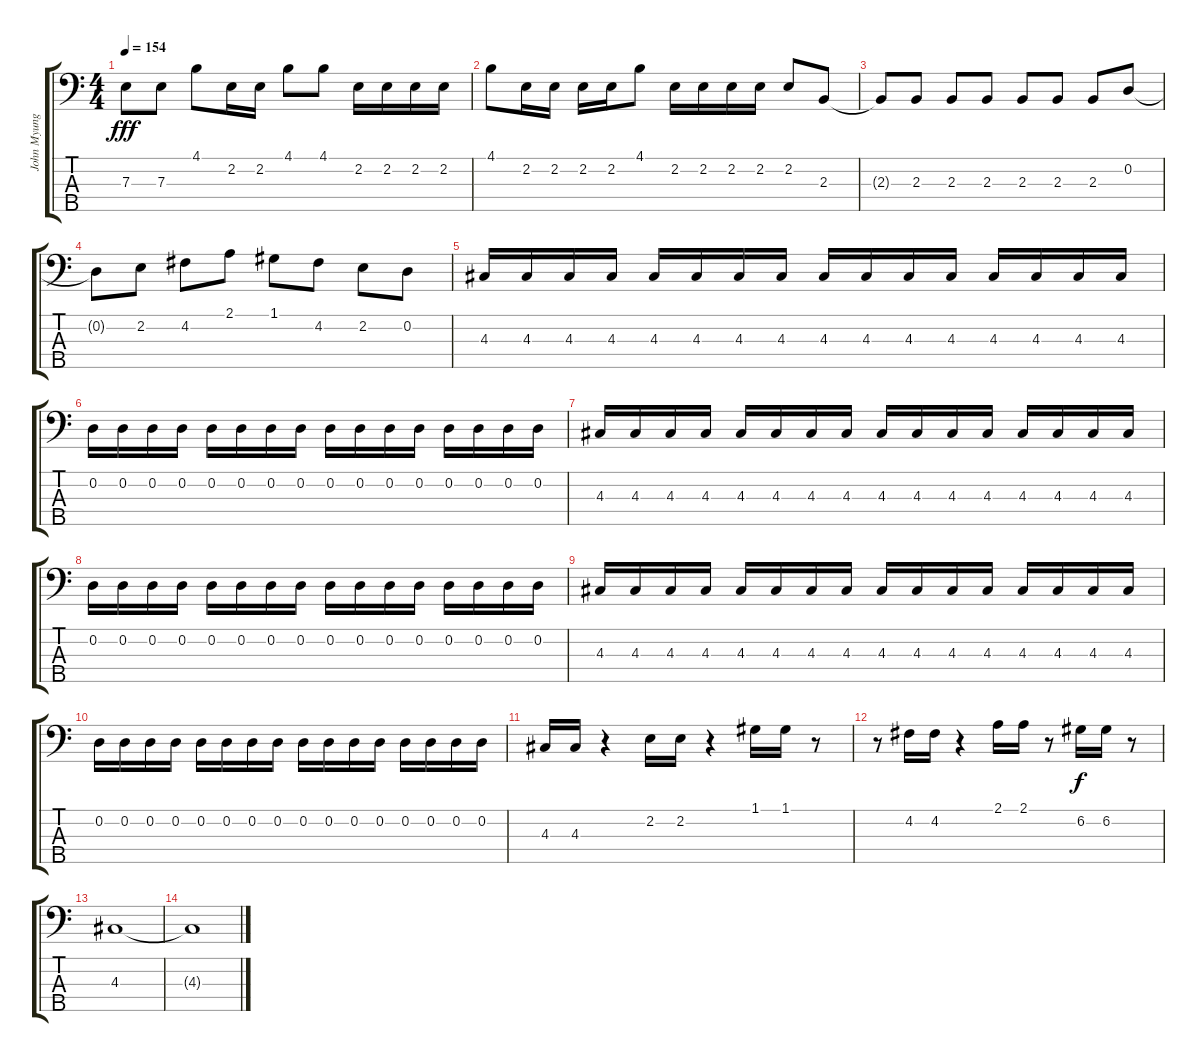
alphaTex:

\track ("John Myung" "John Myung") {instrument electricbassfinger}
\staff {score tabs}
\tuning (G2 D2 A1 E1 B0) {hide}
\ts (4 4)
\tempo 154
\clef f4
\ks c
7.3{t}.8{dy fff} 7.3.8 4.1.8 2.2.16 2.2.16 4.1.8 4.1.8 2.2.16 2.2.16 2.2.16 2.2.16 |
4.1.8 2.2.16 2.2.16 2.2.16 2.2.16 4.1.8 2.2.16 2.2.16 2.2.16 2.2.16 2.2.8 2.3.8 |
2.3{t}.8 2.3.8 2.3.8 2.3.8 2.3.8 2.3.8 2.3.8 0.2.8 |
0.2{t}.8 2.2.8 4.2.8 2.1.8 1.1.8 4.2.8 2.2.8 0.2.8 |
4.3.16 4.3.16 4.3.16 4.3.16 4.3.16 4.3.16 4.3.16 4.3.16 4.3.16 4.3.16 4.3.16 4.3.16 4.3.16 4.3.16 4.3.16 4.3.16 |
0.2.16 0.2.16 0.2.16 0.2.16 0.2.16 0.2.16 0.2.16 0.2.16 0.2.16 0.2.16 0.2.16 0.2.16 0.2.16 0.2.16 0.2.16 0.2.16 |
4.3.16 4.3.16 4.3.16 4.3.16 4.3.16 4.3.16 4.3.16 4.3.16 4.3.16 4.3.16 4.3.16 4.3.16 4.3.16 4.3.16 4.3.16 4.3.16 |
0.2.16 0.2.16 0.2.16 0.2.16 0.2.16 0.2.16 0.2.16 0.2.16 0.2.16 0.2.16 0.2.16 0.2.16 0.2.16 0.2.16 0.2.16 0.2.16 |
4.3.16 4.3.16 4.3.16 4.3.16 4.3.16 4.3.16 4.3.16 4.3.16 4.3.16 4.3.16 4.3.16 4.3.16 4.3.16 4.3.16 4.3.16 4.3.16 |
0.2.16 0.2.16 0.2.16 0.2.16 0.2.16 0.2.16 0.2.16 0.2.16 0.2.16 0.2.16 0.2.16 0.2.16 0.2.16 0.2.16 0.2.16 0.2.16 |
4.3.16 4.3.16 r.4 2.2.16 2.2.16 r.4 1.1.16 1.1.16 r.8 |
r.8 4.2.16 4.2.16 r.4 2.1.16 2.1.16 r.8 6.2.16{dy f} 6.2.16 r.8 |
4.3.1 |
4.3{t}.1
